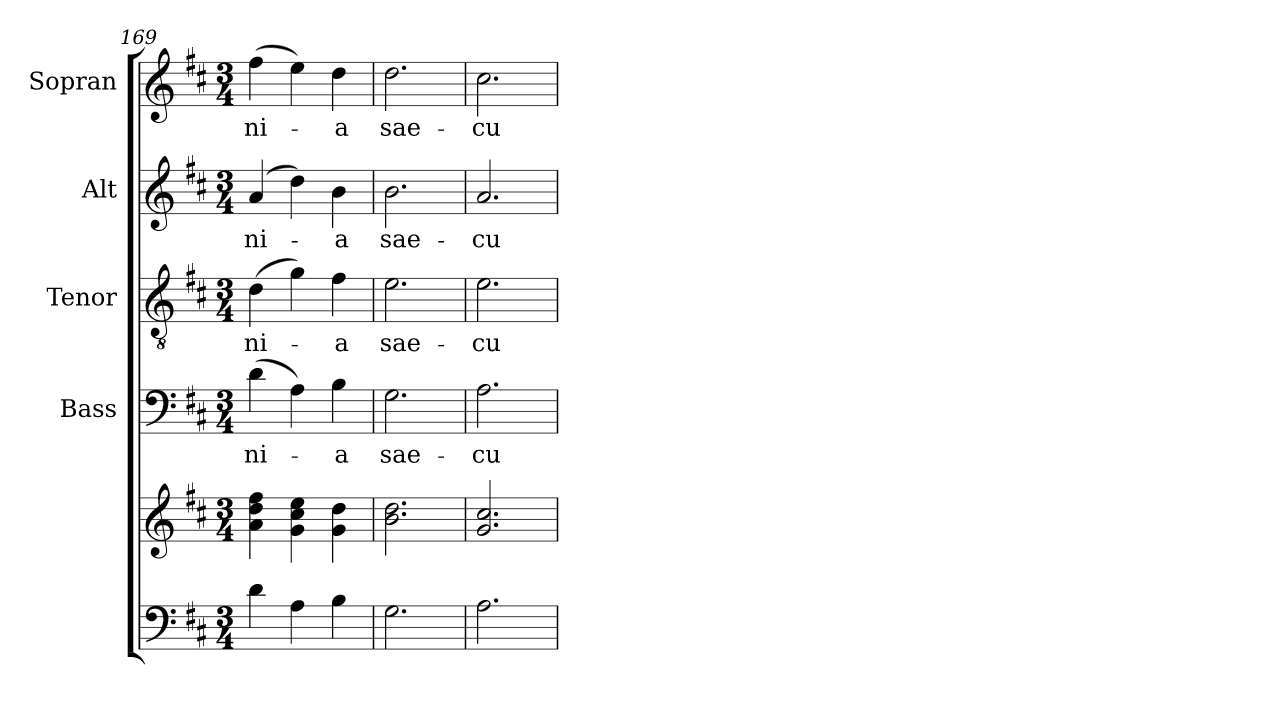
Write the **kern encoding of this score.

**kern	**kern	**kern	**text	**kern	**text	**kern	**text	**kern	**text
*part5	*part5	*part4	*part4	*part3	*part3	*part2	*part2	*part1	*part1
*staff6	*staff5	*staff4	*staff4	*staff3	*staff3	*staff2	*staff2	*staff1	*staff1
*	*	*I"Bass	*	*I"Tenor	*	*I"Alt	*	*I"Sopran	*
*	*	*I'B.	*	*I'T.	*	*I'A.	*	*I'S.	*
!!LO:PB:g=z
*clefF4	*clefG2	*clefF4	*	*clefGv2	*	*clefG2	*	*clefG2	*
*k[f#c#]	*k[f#c#]	*k[f#c#]	*	*k[f#c#]	*	*k[f#c#]	*	*k[f#c#]	*
*D:	*D:	*D:	*	*D:	*	*D:	*	*D:	*
*M3/4	*M3/4	*M3/4	*	*M3/4	*	*M3/4	*	*M3/4	*
=169	=169	=169	=169	=169	=169	=169	=169	=169	=169
!	!	!	!LO:LY:b	!	!LO:LY:b	!	!LO:LY:b	!	!LO:LY:b
4d\	4a\ 4dd\ 4ff#\	(>4d\	-ni-	(>4d\	-ni-	(4a/	-ni-	(>4ff#\	-ni-
4A\	4g\ 4cc#\ 4ee\	4A\)	.	4g\)	.	4dd\)	.	4ee\)	.
!	!	!	!LO:LY:b	!	!LO:LY:b	!	!LO:LY:b	!	!LO:LY:b
4B\	4g\ 4dd\	4B\	-a	4f#\	-a	4b\	-a	4dd\	-a
=170	=170	=170	=170	=170	=170	=170	=170	=170	=170
!	!	!	!LO:LY:b	!	!LO:LY:b	!	!LO:LY:b	!	!LO:LY:b
2.G\	2.b\ 2.dd\	2.G\	sae-	2.e\	sae-	2.b\	sae-	2.dd\	sae-
=171	=171	=171	=171	=171	=171	=171	=171	=171	=171
!	!	!	!LO:LY:b	!	!LO:LY:b	!	!LO:LY:b	!	!LO:LY:b
2.A\	2.g/ 2.cc#/	2.A\	-cu-	2.e\	-cu-	2.a/	-cu-	2.cc#\	-cu-
=	=	=	=	=	=	=	=	=	=
*-	*-	*-	*-	*-	*-	*-	*-	*-	*-
